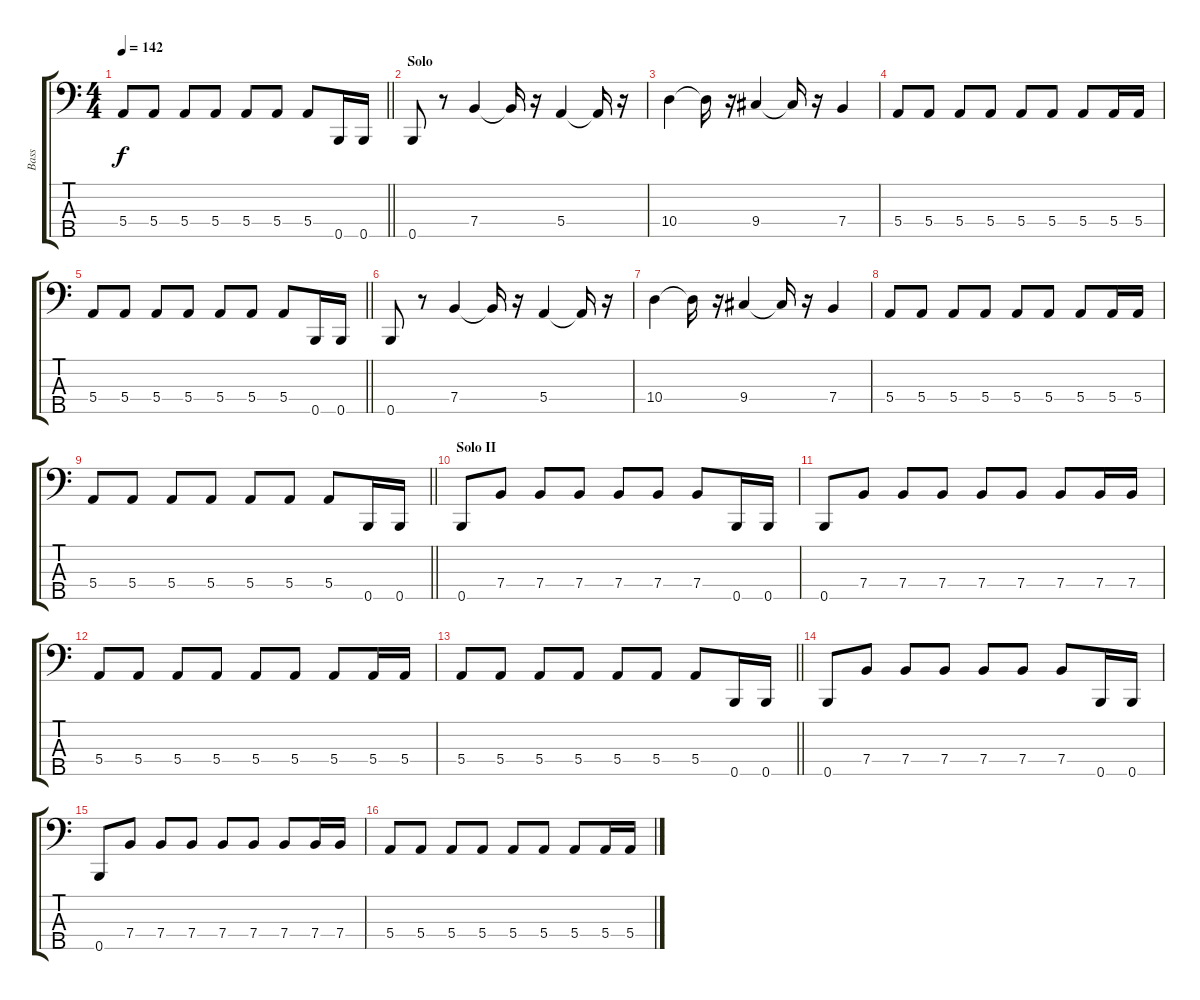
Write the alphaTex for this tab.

\track ("Bass" "Bass") {instrument electricbassfinger}
\staff {score tabs}
\tuning (G2 D2 A1 E1 B0) {hide}
\ts (4 4)
\tempo 142
\clef f4
\barLineRight lightlight
\ks c
5.4.8{dy f} 5.4.8 5.4.8 5.4.8 5.4.8 5.4.8 5.4.8 0.5.16 0.5.16 |
\section ("" "Solo")
0.5.8 r.8 7.4.4 7.4{t}.16 r.16 5.4.4 5.4{t}.16 r.16 |
10.4.4 10.4{t}.16 r.16 9.4.4 9.4{t}.16 r.16 7.4.4 |
5.4.8 5.4.8 5.4.8 5.4.8 5.4.8 5.4.8 5.4.8 5.4.16 5.4.16 |
\barLineRight lightlight
5.4.8 5.4.8 5.4.8 5.4.8 5.4.8 5.4.8 5.4.8 0.5.16 0.5.16 |
\section ("" "")
0.5.8 r.8 7.4.4 7.4{t}.16 r.16 5.4.4 5.4{t}.16 r.16 |
10.4.4 10.4{t}.16 r.16 9.4.4 9.4{t}.16 r.16 7.4.4 |
5.4.8 5.4.8 5.4.8 5.4.8 5.4.8 5.4.8 5.4.8 5.4.16 5.4.16 |
\barLineRight lightlight
5.4.8 5.4.8 5.4.8 5.4.8 5.4.8 5.4.8 5.4.8 0.5.16 0.5.16 |
\section ("" "Solo II")
0.5.8 7.4.8 7.4.8 7.4.8 7.4.8 7.4.8 7.4.8 0.5.16 0.5.16 |
0.5.8 7.4.8 7.4.8 7.4.8 7.4.8 7.4.8 7.4.8 7.4.16 7.4.16 |
5.4.8 5.4.8 5.4.8 5.4.8 5.4.8 5.4.8 5.4.8 5.4.16 5.4.16 |
\barLineRight lightlight
5.4.8 5.4.8 5.4.8 5.4.8 5.4.8 5.4.8 5.4.8 0.5.16 0.5.16 |
\section ("" "")
0.5.8 7.4.8 7.4.8 7.4.8 7.4.8 7.4.8 7.4.8 0.5.16 0.5.16 |
0.5.8 7.4.8 7.4.8 7.4.8 7.4.8 7.4.8 7.4.8 7.4.16 7.4.16 |
5.4.8 5.4.8 5.4.8 5.4.8 5.4.8 5.4.8 5.4.8 5.4.16 5.4.16
